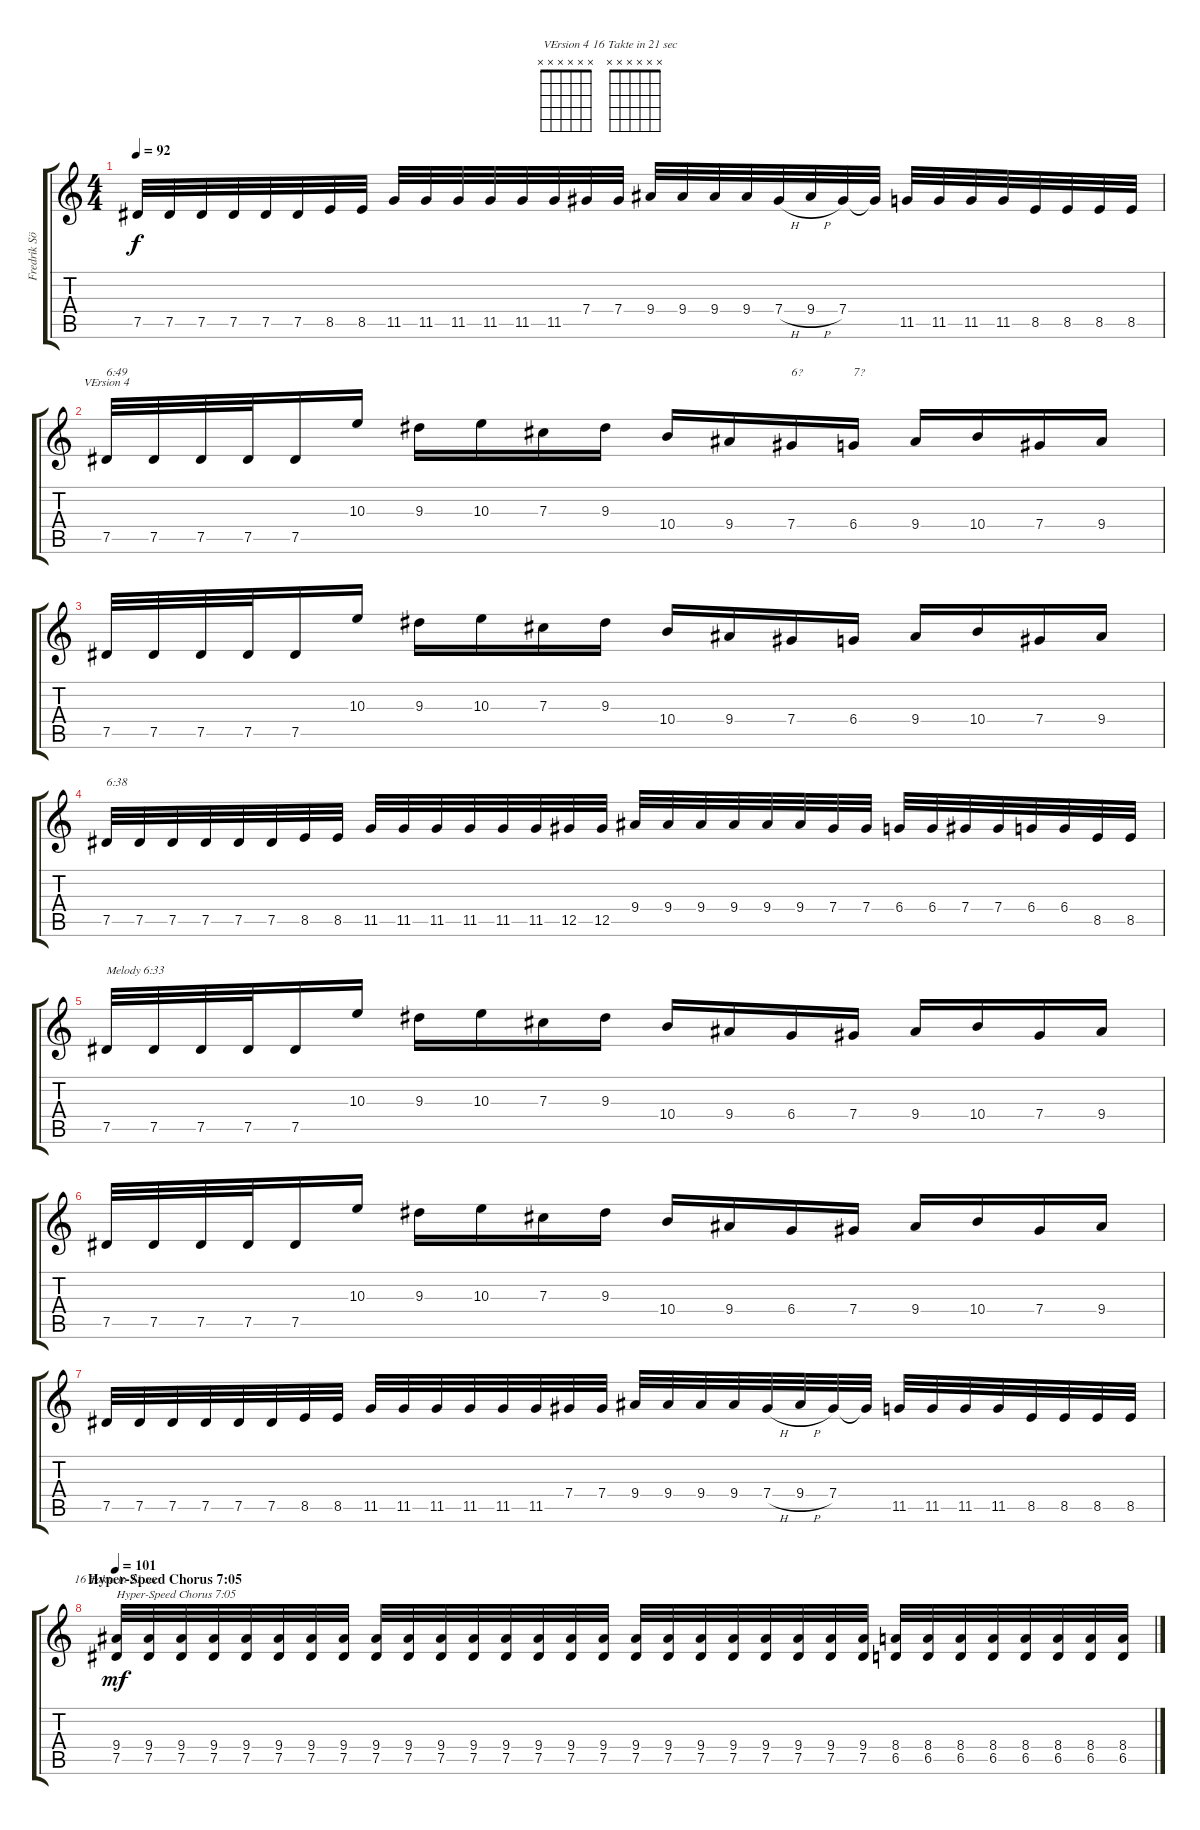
\track ("Fredrik Söderberg (D# Tuning)" "Fredrik Sö") {instrument overdrivenguitar}
\staff {score tabs}
\tuning (Eb4 Bb3 Gb3 Db3 Ab2 Eb2) {hide}
\chord ("VErsion 4" x x x x x x)
\chord ("16 Takte in 21 sec" x x x x x x)
\ts (4 4)
\tempo 92
\clef g2
\ks c
7.5.32{dy f} 7.5.32 7.5.32 7.5.32 7.5.32 7.5.32 8.5.32 8.5.32 11.5.32 11.5.32 11.5.32 11.5.32 11.5.32 11.5.32 7.4.32 7.4.32 9.4.32 9.4.32 9.4.32 9.4.32 7.4{h}.32 9.4{h}.32 7.4.32 7.4{t}.32 11.5.32 11.5.32 11.5.32 11.5.32 8.5.32 8.5.32 8.5.32 8.5.32 |
7.5.32{ch "VErsion 4" txt "6:49"} 7.5.32 7.5.32 7.5.32 7.5.16 10.3.16 9.3.16 10.3.16 7.3.16 9.3.16 10.4.16 9.4.16 7.4.16{txt "6?"} 6.4.16{txt "7?"} 9.4.16 10.4.16 7.4.16 9.4.16 |
7.5.32 7.5.32 7.5.32 7.5.32 7.5.16 10.3.16 9.3.16 10.3.16 7.3.16 9.3.16 10.4.16 9.4.16 7.4.16 6.4.16 9.4.16 10.4.16 7.4.16 9.4.16 |
7.5.32{txt "6:38"} 7.5.32 7.5.32 7.5.32 7.5.32 7.5.32 8.5.32 8.5.32 11.5.32 11.5.32 11.5.32 11.5.32 11.5.32 11.5.32 12.5.32 12.5.32 9.4.32 9.4.32 9.4.32 9.4.32 9.4.32 9.4.32 7.4.32 7.4.32 6.4.32 6.4.32 7.4.32 7.4.32 6.4.32 6.4.32 8.5.32 8.5.32 |
7.5.32{txt "Melody 6:33"} 7.5.32 7.5.32 7.5.32 7.5.16 10.3.16 9.3.16 10.3.16 7.3.16 9.3.16 10.4.16 9.4.16 6.4.16 7.4.16 9.4.16 10.4.16 7.4.16 9.4.16 |
7.5.32 7.5.32 7.5.32 7.5.32 7.5.16 10.3.16 9.3.16 10.3.16 7.3.16 9.3.16 10.4.16 9.4.16 6.4.16 7.4.16 9.4.16 10.4.16 7.4.16 9.4.16 |
7.5.32 7.5.32 7.5.32 7.5.32 7.5.32 7.5.32 8.5.32 8.5.32 11.5.32 11.5.32 11.5.32 11.5.32 11.5.32 11.5.32 7.4.32 7.4.32 9.4.32 9.4.32 9.4.32 9.4.32 7.4{h}.32 9.4{h}.32 7.4.32 7.4{t}.32 11.5.32 11.5.32 11.5.32 11.5.32 8.5.32 8.5.32 8.5.32 8.5.32 |
\section ("" "Hyper-Speed Chorus 7:05")
\tempo 101
(9.4 7.5).32{ch "16 Takte in 21 sec" txt "Hyper-Speed Chorus 7:05" dy mf} (9.4 7.5).32 (9.4 7.5).32 (9.4 7.5).32 (9.4 7.5).32 (9.4 7.5).32 (9.4 7.5).32 (9.4 7.5).32 (9.4 7.5).32 (9.4 7.5).32 (9.4 7.5).32 (9.4 7.5).32 (9.4 7.5).32 (9.4 7.5).32 (9.4 7.5).32 (9.4 7.5).32 (9.4 7.5).32 (9.4 7.5).32 (9.4 7.5).32 (9.4 7.5).32 (9.4 7.5).32 (9.4 7.5).32 (9.4 7.5).32 (9.4 7.5).32 (8.4 6.5).32 (8.4 6.5).32 (8.4 6.5).32 (8.4 6.5).32 (8.4 6.5).32 (8.4 6.5).32 (8.4 6.5).32 (8.4 6.5).32
